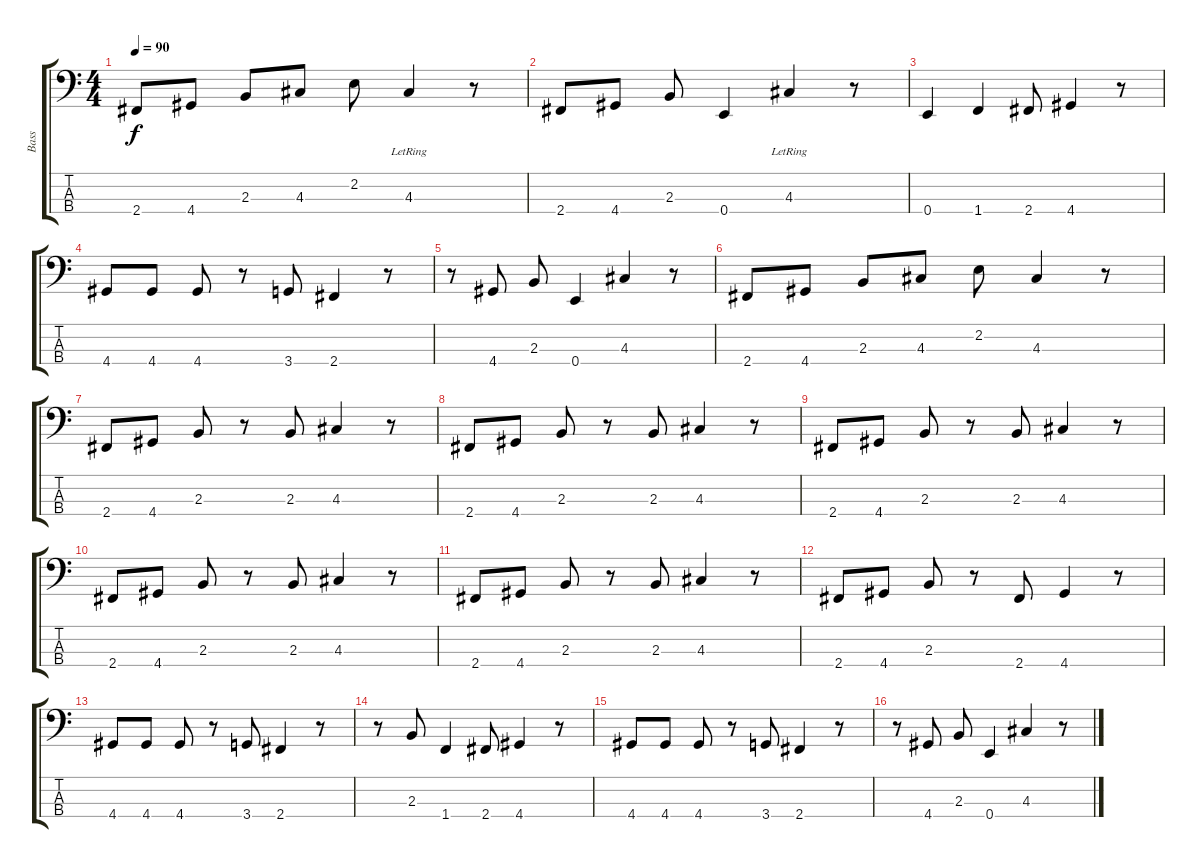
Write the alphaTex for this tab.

\track ("Bass" "Bass") {instrument electricbassfinger}
\staff {score tabs}
\tuning (G2 D2 A1 E1) {hide}
\ts (4 4)
\tempo 90
\clef f4
\ks c
2.4.8{dy f} 4.4.8 2.3.8 4.3.8 2.2.8 4.3{lr}.4 r.8 |
2.4.8 4.4.8 2.3.8 0.4.4 4.3{lr}.4 r.8 |
0.4.4 1.4.4 2.4.8 4.4.4 r.8 |
4.4.8 4.4.8 4.4.8 r.8 3.4.8 2.4.4 r.8 |
r.8 4.4.8 2.3.8 0.4.4 4.3.4 r.8 |
2.4.8 4.4.8 2.3.8 4.3.8 2.2.8 4.3.4 r.8 |
2.4.8 4.4.8 2.3.8 r.8 2.3.8 4.3.4 r.8 |
2.4.8 4.4.8 2.3.8 r.8 2.3.8 4.3.4 r.8 |
2.4.8 4.4.8 2.3.8 r.8 2.3.8 4.3.4 r.8 |
2.4.8 4.4.8 2.3.8 r.8 2.3.8 4.3.4 r.8 |
2.4.8 4.4.8 2.3.8 r.8 2.3.8 4.3.4 r.8 |
2.4.8 4.4.8 2.3.8 r.8 2.4.8 4.4.4 r.8 |
4.4.8 4.4.8 4.4.8 r.8 3.4.8 2.4.4 r.8 |
r.8 2.3.8 1.4.4 2.4.8 4.4.4 r.8 |
4.4.8 4.4.8 4.4.8 r.8 3.4.8 2.4.4 r.8 |
r.8 4.4.8 2.3.8 0.4.4 4.3.4 r.8
